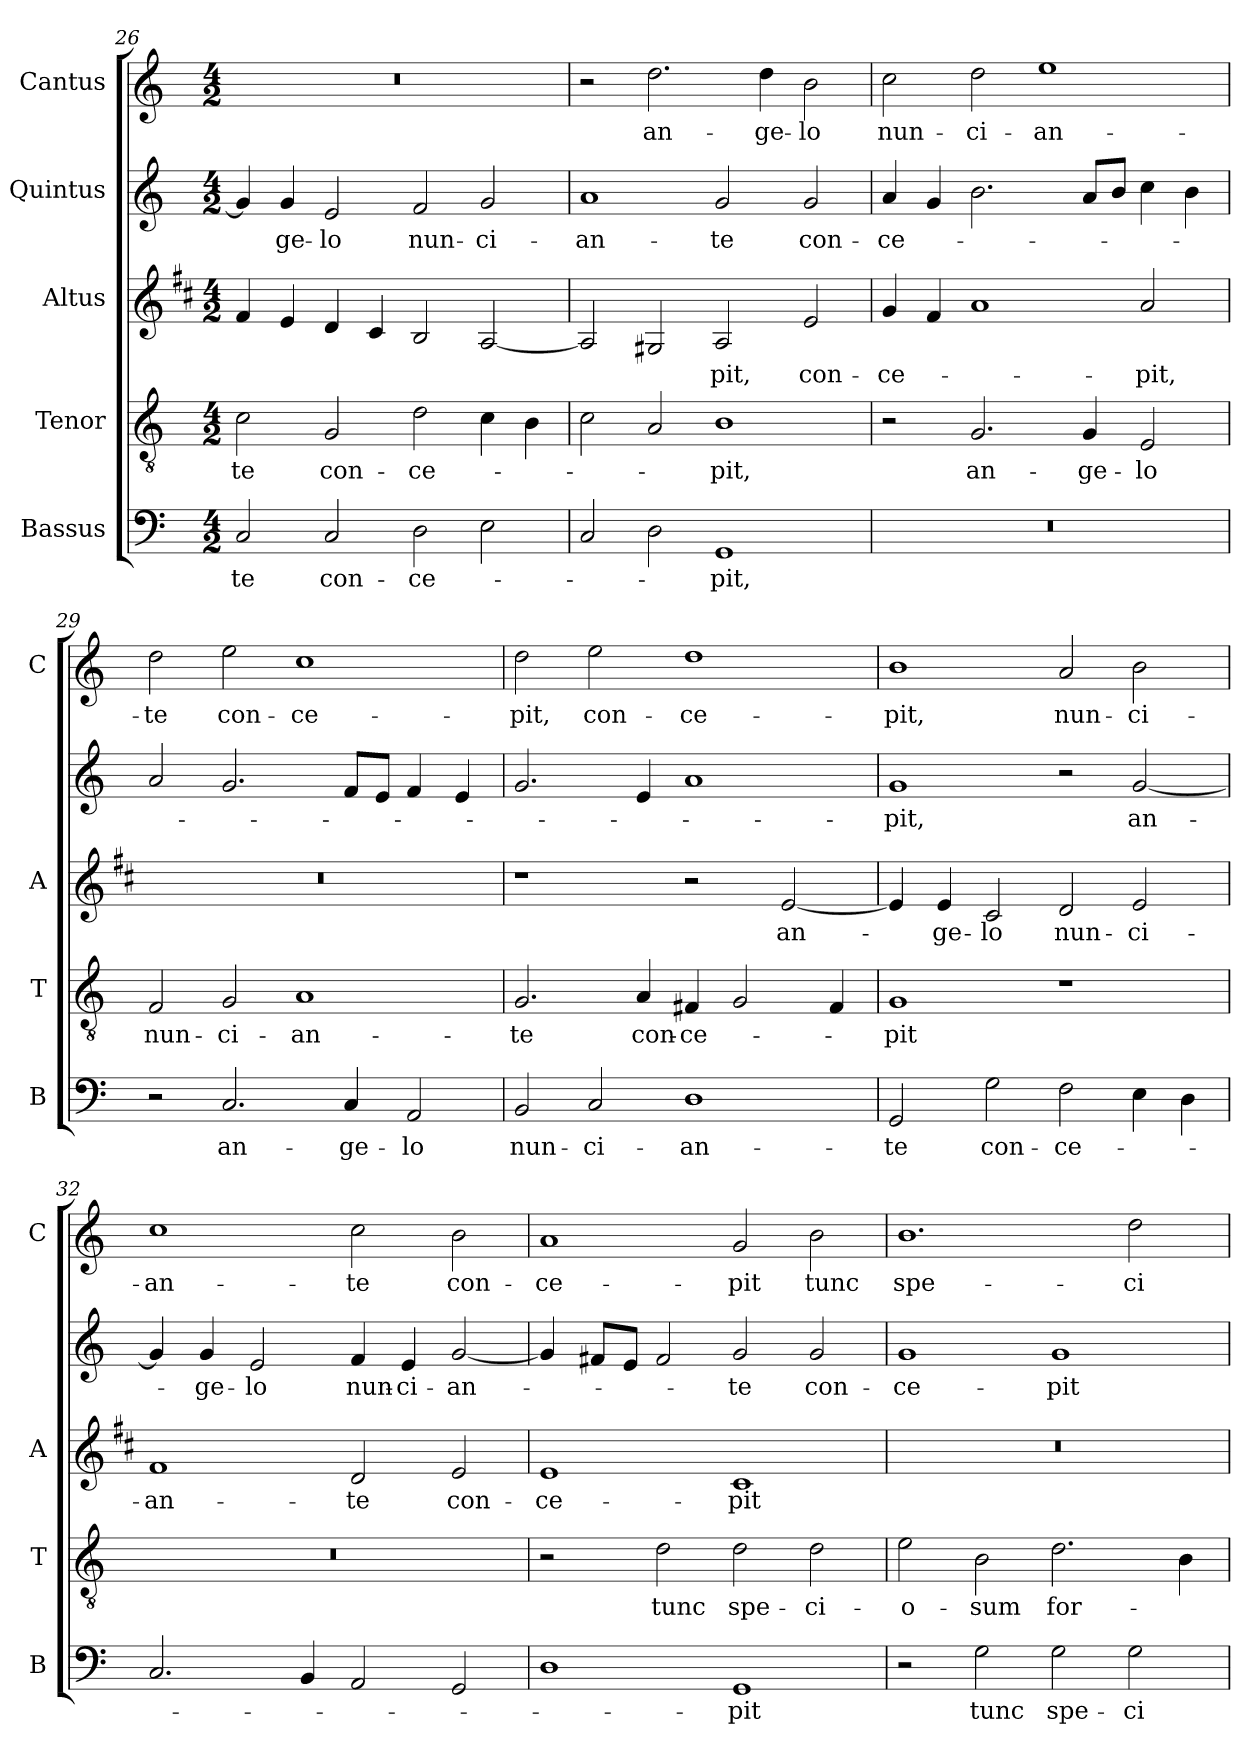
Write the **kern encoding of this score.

**kern	**text	**kern	**text	**kern	**text	**kern	**text	**kern	**text
*part5	*part5	*part4	*part4	*part3	*part3	*part2	*part2	*part1	*part1
*staff5	*staff5	*staff4	*staff4	*staff3	*staff3	*staff2	*staff2	*staff1	*staff1
*I"Bassus	*	*I"Tenor	*	*I"Altus	*	*I"Quintus	*	*I"Cantus	*
*I'B	*	*I'T	*	*I'A	*	*	*	*I'C	*
*clefF4	*	*clefGv2	*	*clefG2	*	*clefG2	*	*clefG2	*
*	*	*	*	*ITrd1c2	*	*	*	*	*
*k[]	*	*k[]	*	*k[]	*	*k[]	*	*k[]	*
*C:	*	*C:	*	*C:	*	*C:	*	*C:	*
*M4/2	*	*M4/2	*	*M4/2	*	*M4/2	*	*M4/2	*
=26	=26	=26	=26	=26	=26	=26	=26	=26	=26
!	!LO:LY:b	!	!LO:LY:b	!	!	!	!	!	!
2C/	-te	2c\	-te	4e/	.	4g/]	.	0r	.
!	!	!	!	!	!	!	!LO:LY:b	!	!
.	.	.	.	4d/	.	4g/	-ge-	.	.
!	!LO:LY:b	!	!LO:LY:b	!	!	!	!LO:LY:b	!	!
2C/	con-	2G/	con-	4c/	.	2e/	-lo	.	.
.	.	.	.	4B/	.	.	.	.	.
!	!LO:LY:b	!	!LO:LY:b	!	!	!	!LO:LY:b	!	!
2D\	-ce-	2d\	-ce-	2A/	.	2f/	nun-	.	.
!	!	!	!	!	!	!	!LO:LY:b	!	!
2E\	.	4c\	.	[2G/	.	2g/	-ci-	.	.
.	.	4B\	.	.	.	.	.	.	.
=27	=27	=27	=27	=27	=27	=27	=27	=27	=27
!	!	!	!	!	!	!	!LO:LY:b	!	!
2C/	.	2c\	.	2G/]	.	1a	-an-	2r	.
!	!	!	!	!	!	!	!	!	!LO:LY:b
2D\	.	2A/	.	2F#X/	.	.	.	2.dd\	an-
!	!LO:LY:b	!	!LO:LY:b	!	!LO:LY:b	!	!LO:LY:b	!	!
1GG	-pit,	1B	-pit,	2G/	-pit,	2g/	-te	.	.
!	!	!	!	!	!	!	!	!	!LO:LY:b
.	.	.	.	.	.	.	.	4dd\	-ge-
!	!	!	!	!	!LO:LY:b	!	!LO:LY:b	!	!LO:LY:b
.	.	.	.	2d/	con-	2g/	con-	2b\	-lo
=28	=28	=28	=28	=28	=28	=28	=28	=28	=28
!	!	!	!	!	!LO:LY:b	!	!LO:LY:b	!	!LO:LY:b
0r	.	2r	.	4f/	-ce-	4a/	-ce-	2cc\	nun-
.	.	.	.	4e/	.	4g/	.	.	.
!	!	!	!LO:LY:b	!	!	!	!	!	!LO:LY:b
.	.	2.G/	an-	1g	.	2.b\	.	2dd\	-ci-
!	!	!	!	!	!	!	!	!	!LO:LY:b
.	.	.	.	.	.	.	.	1ee	-an-
!	!	!	!LO:LY:b	!	!	!	!	!	!
.	.	4G/	-ge-	.	.	8a/L	.	.	.
.	.	.	.	.	.	8b/J	.	.	.
!	!	!	!LO:LY:b	!	!LO:LY:b	!	!	!	!
.	.	2E/	-lo	2g/	-pit,	4cc\	.	.	.
.	.	.	.	.	.	4b\	.	.	.
=29	=29	=29	=29	=29	=29	=29	=29	=29	=29
!	!	!	!LO:LY:b	!	!	!	!	!	!LO:LY:b
2r	.	2F/	nun-	0r	.	2a/	.	2dd\	-te
!	!LO:LY:b	!	!LO:LY:b	!	!	!	!	!	!LO:LY:b
2.C/	an-	2G/	-ci-	.	.	2.g/	.	2ee\	con-
!	!	!	!LO:LY:b	!	!	!	!	!	!LO:LY:b
.	.	1A	-an-	.	.	.	.	1cc	-ce-
!	!LO:LY:b	!	!	!	!	!	!	!	!
4C/	-ge-	.	.	.	.	8f/L	.	.	.
.	.	.	.	.	.	8e/J	.	.	.
!	!LO:LY:b	!	!	!	!	!	!	!	!
2AA/	-lo	.	.	.	.	4f/	.	.	.
.	.	.	.	.	.	4e/	.	.	.
!!LO:LB:g=z
=30	=30	=30	=30	=30	=30	=30	=30	=30	=30
!	!LO:LY:b	!	!LO:LY:b	!	!	!	!	!	!LO:LY:b
2BB/	nun-	2.G/	-te	1r	.	2.g/	.	2dd\	-pit,
!	!LO:LY:b	!	!	!	!	!	!	!	!LO:LY:b
2C/	-ci-	.	.	.	.	.	.	2ee\	con-
!	!	!	!LO:LY:b	!	!	!	!	!	!
.	.	4A/	con-	.	.	4e/	.	.	.
!	!LO:LY:b	!	!LO:LY:b	!	!	!	!	!	!LO:LY:b
1D	-an-	4F#X/	-ce-	2r	.	1a	.	1dd	-ce-
.	.	2G/	.	.	.	.	.	.	.
!	!	!	!	!	!LO:LY:b	!	!	!	!
.	.	.	.	[2d/	an-	.	.	.	.
.	.	4F#/	.	.	.	.	.	.	.
=31	=31	=31	=31	=31	=31	=31	=31	=31	=31
!	!LO:LY:b	!	!LO:LY:b	!	!	!	!LO:LY:b	!	!LO:LY:b
2GG/	-te	1G	-pit	4d/]	.	1g	-pit,	1b	-pit,
!	!	!	!	!	!LO:LY:b	!	!	!	!
.	.	.	.	4d/	-ge-	.	.	.	.
!	!LO:LY:b	!	!	!	!LO:LY:b	!	!	!	!
2G\	con-	.	.	2B/	-lo	.	.	.	.
!	!LO:LY:b	!	!	!	!LO:LY:b	!	!	!	!LO:LY:b
2F\	-ce-	1r	.	2c/	nun-	2r	.	2a/	nun-
!	!	!	!	!	!LO:LY:b	!	!LO:LY:b	!	!LO:LY:b
4E\	.	.	.	2d/	-ci-	[2g/	an-	2b\	-ci-
4D\	.	.	.	.	.	.	.	.	.
=32	=32	=32	=32	=32	=32	=32	=32	=32	=32
!	!	!	!	!	!LO:LY:b	!	!	!	!LO:LY:b
2.C/	.	0r	.	1e	-an-	4g/]	.	1cc	-an-
!	!	!	!	!	!	!	!LO:LY:b	!	!
.	.	.	.	.	.	4g/	-ge-	.	.
!	!	!	!	!	!	!	!LO:LY:b	!	!
.	.	.	.	.	.	2e/	-lo	.	.
4BB/	.	.	.	.	.	.	.	.	.
!	!	!	!	!	!LO:LY:b	!	!LO:LY:b	!	!LO:LY:b
2AA/	.	.	.	2c/	-te	4f/	nun-	2cc\	-te
!	!	!	!	!	!	!	!LO:LY:b	!	!
.	.	.	.	.	.	4e/	-ci-	.	.
!	!	!	!	!	!LO:LY:b	!	!LO:LY:b	!	!LO:LY:b
2GG/	.	.	.	2d/	con-	[2g/	-an-	2b\	con-
=33	=33	=33	=33	=33	=33	=33	=33	=33	=33
!	!	!	!	!	!LO:LY:b	!	!	!	!LO:LY:b
1D	.	2r	.	1d	-ce-	4g/]	.	1a	-ce-
.	.	.	.	.	.	8f#X/L	.	.	.
.	.	.	.	.	.	8e/J	.	.	.
!	!	!	!LO:LY:b	!	!	!	!	!	!
.	.	2d\	tunc	.	.	2f#/	.	.	.
!	!LO:LY:b	!	!LO:LY:b	!	!LO:LY:b	!	!LO:LY:b	!	!LO:LY:b
1GG	-pit	2d\	spe-	1B	-pit	2g/	-te	2g/	-pit
!	!	!	!LO:LY:b	!	!	!	!LO:LY:b	!	!LO:LY:b
.	.	2d\	-ci-	.	.	2g/	con-	2b\	tunc
=34	=34	=34	=34	=34	=34	=34	=34	=34	=34
!	!	!	!LO:LY:b	!	!	!	!LO:LY:b	!	!LO:LY:b
2r	.	2e\	-o-	0r	.	1g	-ce-	1.b	spe-
!	!LO:LY:b	!	!LO:LY:b	!	!	!	!	!	!
2G\	tunc	2B\	-sum	.	.	.	.	.	.
!	!LO:LY:b	!	!LO:LY:b	!	!	!	!LO:LY:b	!	!
2G\	spe-	2.d\	for-	.	.	1g	-pit	.	.
!	!LO:LY:b	!	!	!	!	!	!	!	!LO:LY:b
2G\	-ci-	.	.	.	.	.	.	2dd\	-ci-
.	.	4B\	.	.	.	.	.	.	.
=	=	=	=	=	=	=	=	=	=
*-	*-	*-	*-	*-	*-	*-	*-	*-	*-
